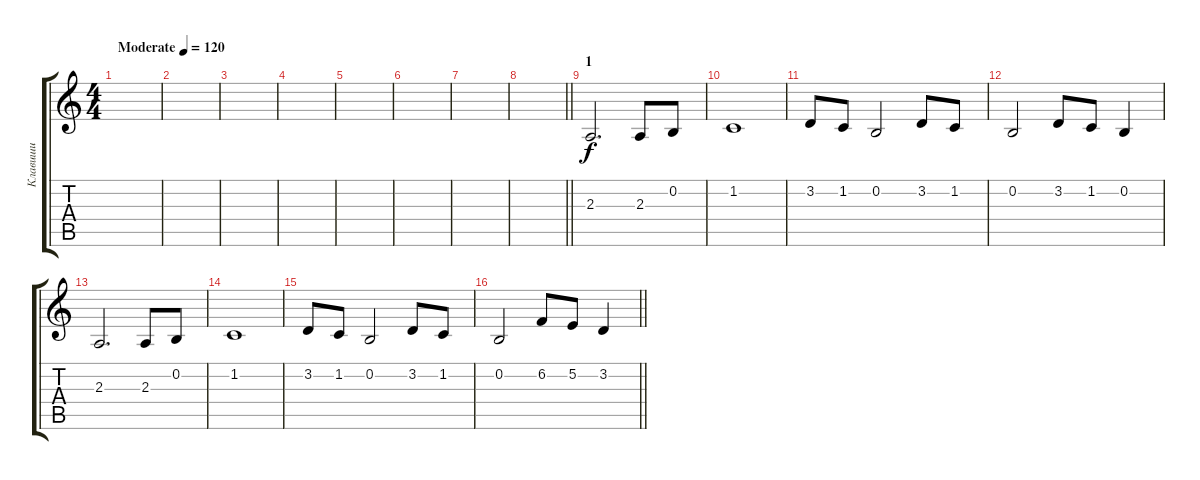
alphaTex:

\track ("Клавиши" "Клавиши") {instrument drawbarorgan}
\staff {score tabs}
\tuning (E4 B3 G3 D3 A2 E2) {hide}
\ts (4 4)
\tempo (120 "Moderate")
\clef g2
\ks c
|
|
|
|
|
|
|
\barLineRight lightlight
|
\section ("" "1")
2.3.2{d} 2.3.8 0.2.8 |
1.2.1 |
3.2.8 1.2.8 0.2.2 3.2.8 1.2.8 |
0.2.2 3.2.8 1.2.8 0.2.4 |
2.3.2{d} 2.3.8 0.2.8 |
1.2.1 |
3.2.8 1.2.8 0.2.2 3.2.8 1.2.8 |
\barLineRight lightlight
0.2.2 6.2.8 5.2.8 3.2.4
